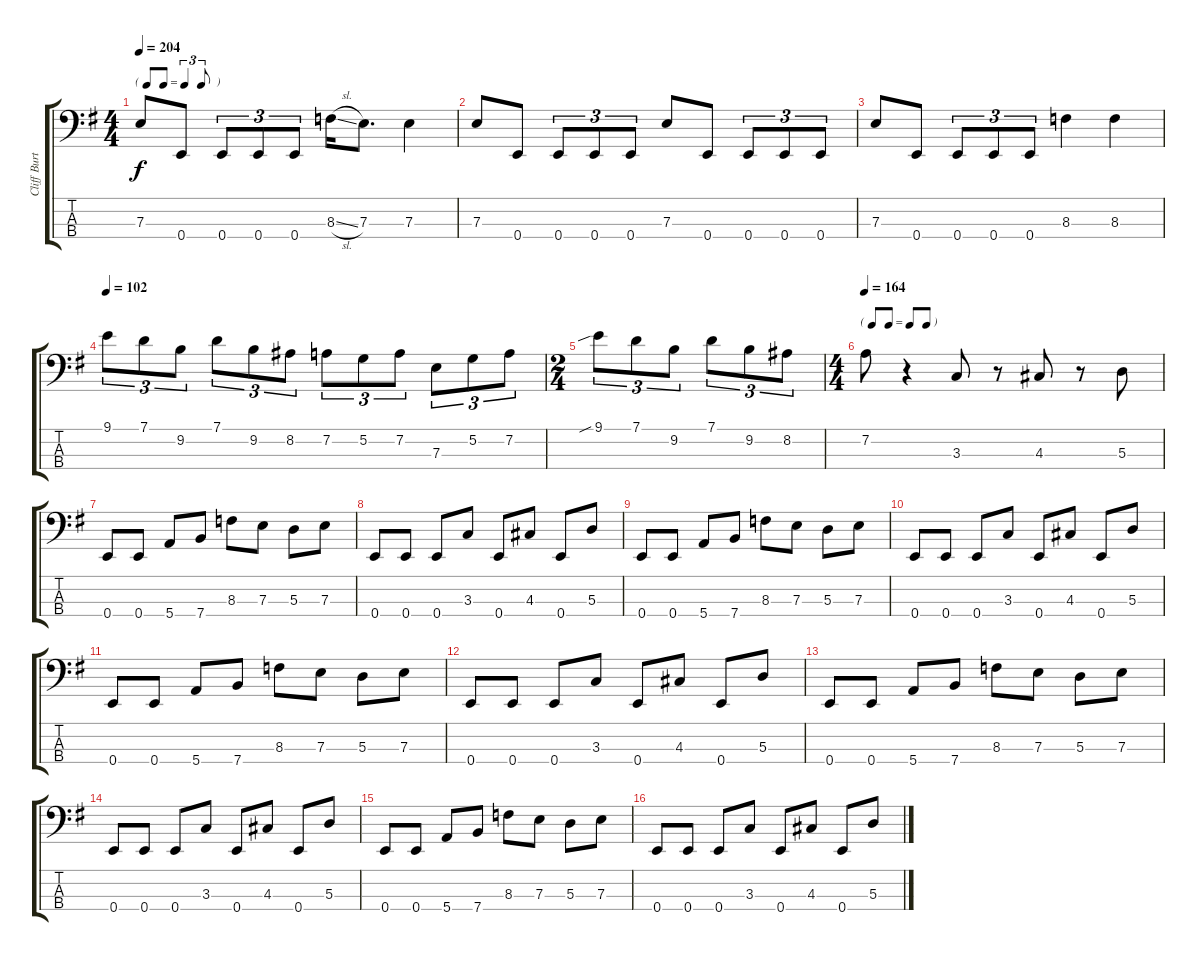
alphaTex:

\track ("Cliff Burton" "Cliff Burt") {instrument electricbassfinger}
\staff {score tabs}
\tuning (G2 D2 A1 E1) {hide}
\ts (4 4)
\tf triplet8th
\tempo 204
\clef f4
\ks eminor
7.3.8{dy f} 0.4.8 0.4.8{tu (3 2)} 0.4.8{tu (3 2)} 0.4.8{tu (3 2)} 8.3{sl}.16 7.3.8{d} 7.3.4 |
7.3.8 0.4.8 0.4.8{tu (3 2)} 0.4.8{tu (3 2)} 0.4.8{tu (3 2)} 7.3.8 0.4.8 0.4.8{tu (3 2)} 0.4.8{tu (3 2)} 0.4.8{tu (3 2)} |
7.3.8 0.4.8 0.4.8{tu (3 2)} 0.4.8{tu (3 2)} 0.4.8{tu (3 2)} 8.3.4 8.3.4 |
\tempo 102
9.1.8{tu (3 2)} 7.1.8{tu (3 2)} 9.2.8{tu (3 2)} 7.1.8{tu (3 2)} 9.2.8{tu (3 2)} 8.2.8{tu (3 2)} 7.2.8{tu (3 2)} 5.2.8{tu (3 2)} 7.2.8{tu (3 2)} 7.3.8{tu (3 2)} 5.2.8{tu (3 2)} 7.2.8{tu (3 2)} |
\ts (2 4)
9.1{sib}.8{tu (3 2)} 7.1.8{tu (3 2)} 9.2.8{tu (3 2)} 7.1.8{tu (3 2)} 9.2.8{tu (3 2)} 8.2.8{tu (3 2)} |
\ts (4 4)
\tf none
\tempo 164
7.2.8 r.4 3.3.8 r.8 4.3.8 r.8 5.3.8 |
0.4.8 0.4.8 5.4.8 7.4.8 8.3.8 7.3.8 5.3.8 7.3.8 |
0.4.8 0.4.8 0.4.8 3.3.8 0.4.8 4.3.8 0.4.8 5.3.8 |
0.4.8 0.4.8 5.4.8 7.4.8 8.3.8 7.3.8 5.3.8 7.3.8 |
0.4.8 0.4.8 0.4.8 3.3.8 0.4.8 4.3.8 0.4.8 5.3.8 |
0.4.8 0.4.8 5.4.8 7.4.8 8.3.8 7.3.8 5.3.8 7.3.8 |
0.4.8 0.4.8 0.4.8 3.3.8 0.4.8 4.3.8 0.4.8 5.3.8 |
0.4.8 0.4.8 5.4.8 7.4.8 8.3.8 7.3.8 5.3.8 7.3.8 |
0.4.8 0.4.8 0.4.8 3.3.8 0.4.8 4.3.8 0.4.8 5.3.8 |
0.4.8 0.4.8 5.4.8 7.4.8 8.3.8 7.3.8 5.3.8 7.3.8 |
0.4.8 0.4.8 0.4.8 3.3.8 0.4.8 4.3.8 0.4.8 5.3.8
